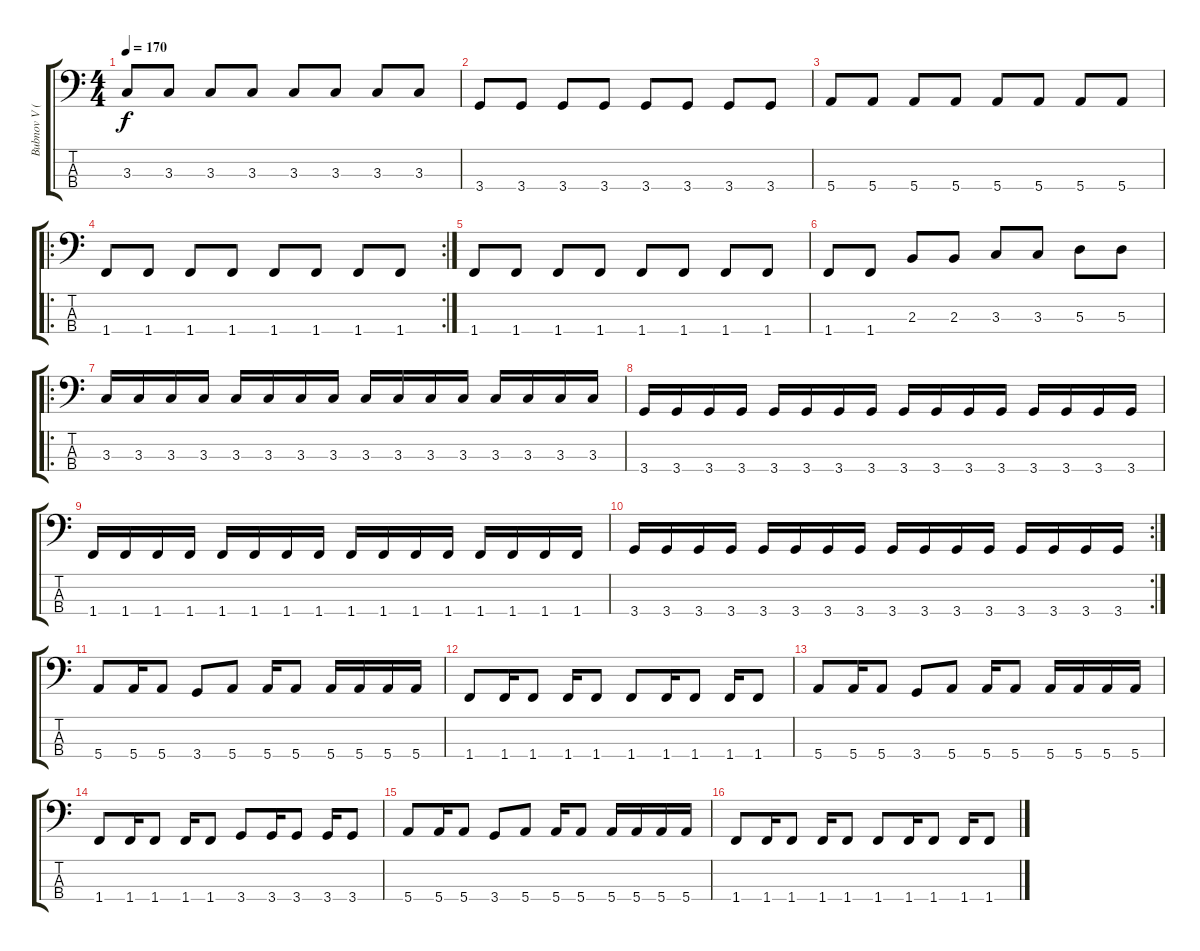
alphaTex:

\track ("Bubnov V (BASS)" "Bubnov V (") {instrument electricbasspick}
\staff {score tabs}
\tuning (G2 D2 A1 E1) {hide}
\ts (4 4)
\tempo 170
\clef f4
\ks c
3.3.8{dy f} 3.3.8 3.3.8 3.3.8 3.3.8 3.3.8 3.3.8 3.3.8 |
3.4.8 3.4.8 3.4.8 3.4.8 3.4.8 3.4.8 3.4.8 3.4.8 |
5.4.8 5.4.8 5.4.8 5.4.8 5.4.8 5.4.8 5.4.8 5.4.8 |
\ro
\rc 2
1.4.8 1.4.8 1.4.8 1.4.8 1.4.8 1.4.8 1.4.8 1.4.8 |
1.4.8 1.4.8 1.4.8 1.4.8 1.4.8 1.4.8 1.4.8 1.4.8 |
1.4.8 1.4.8 2.3.8 2.3.8 3.3.8 3.3.8 5.3.8 5.3.8 |
\ro
3.3.16 3.3.16 3.3.16 3.3.16 3.3.16 3.3.16 3.3.16 3.3.16 3.3.16 3.3.16 3.3.16 3.3.16 3.3.16 3.3.16 3.3.16 3.3.16 |
3.4.16 3.4.16 3.4.16 3.4.16 3.4.16 3.4.16 3.4.16 3.4.16 3.4.16 3.4.16 3.4.16 3.4.16 3.4.16 3.4.16 3.4.16 3.4.16 |
1.4.16 1.4.16 1.4.16 1.4.16 1.4.16 1.4.16 1.4.16 1.4.16 1.4.16 1.4.16 1.4.16 1.4.16 1.4.16 1.4.16 1.4.16 1.4.16 |
\rc 2
3.4.16 3.4.16 3.4.16 3.4.16 3.4.16 3.4.16 3.4.16 3.4.16 3.4.16 3.4.16 3.4.16 3.4.16 3.4.16 3.4.16 3.4.16 3.4.16 |
5.4.8 5.4.16 5.4.8 3.4.8 5.4.8 5.4.16 5.4.8 5.4.16 5.4.16 5.4.16 5.4.16 |
1.4.8 1.4.16 1.4.8 1.4.16 1.4.8 1.4.8 1.4.16 1.4.8 1.4.16 1.4.8 |
5.4.8 5.4.16 5.4.8 3.4.8 5.4.8 5.4.16 5.4.8 5.4.16 5.4.16 5.4.16 5.4.16 |
1.4.8 1.4.16 1.4.8 1.4.16 1.4.8 3.4.8 3.4.16 3.4.8 3.4.16 3.4.8 |
5.4.8 5.4.16 5.4.8 3.4.8 5.4.8 5.4.16 5.4.8 5.4.16 5.4.16 5.4.16 5.4.16 |
1.4.8 1.4.16 1.4.8 1.4.16 1.4.8 1.4.8 1.4.16 1.4.8 1.4.16 1.4.8
